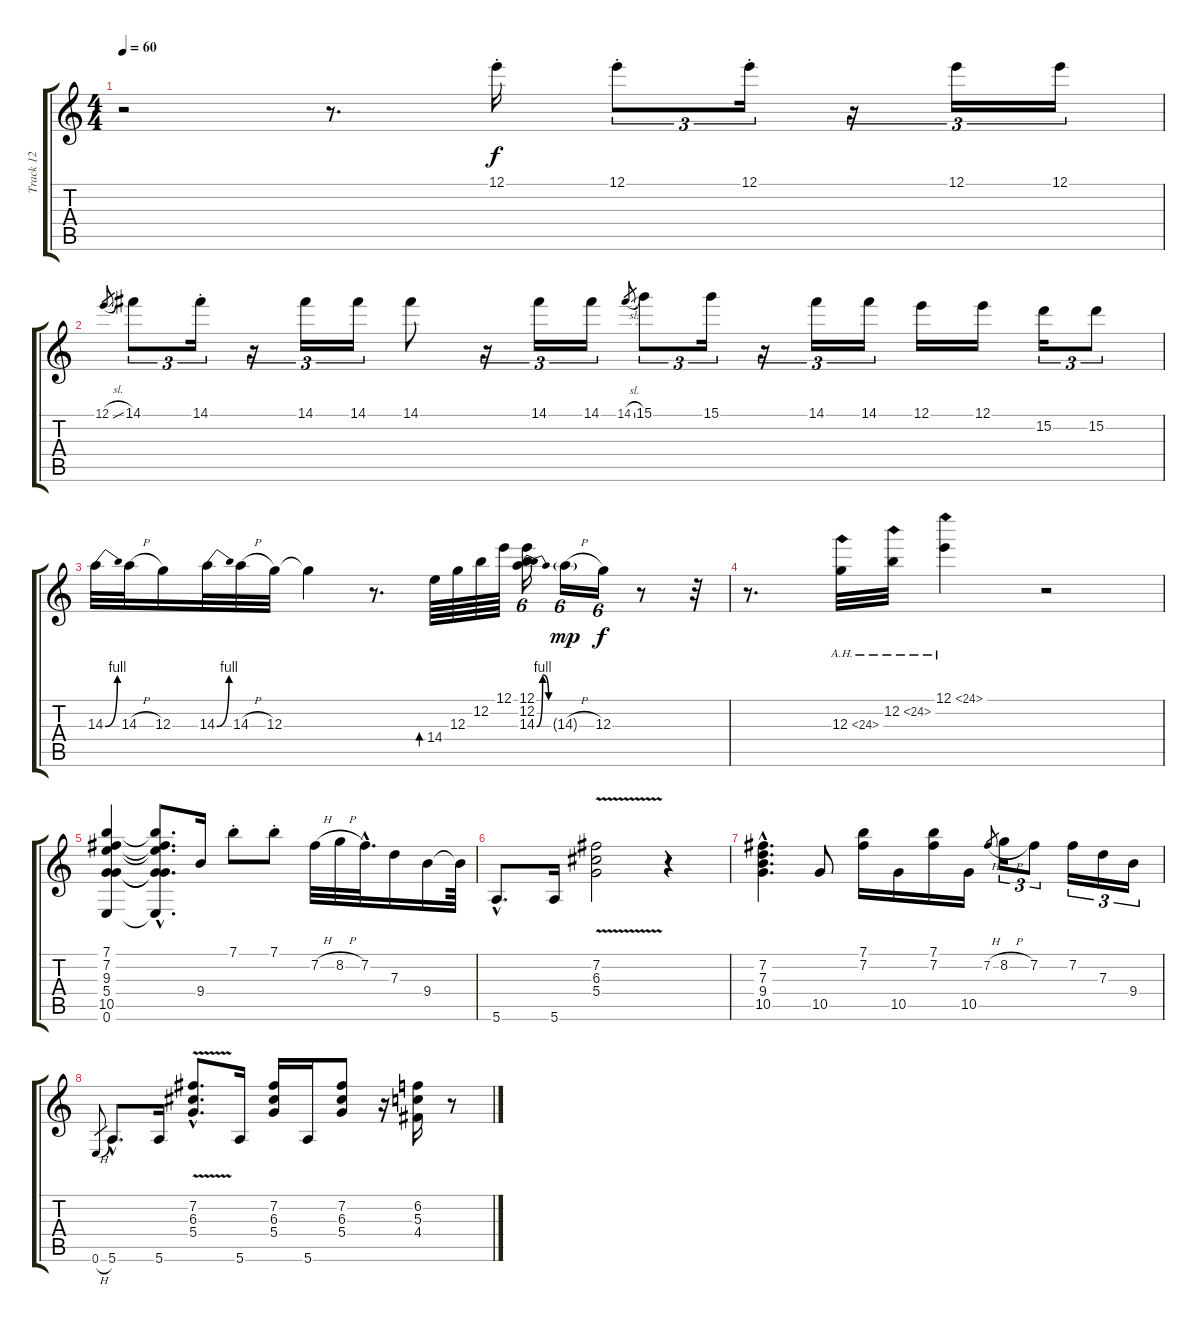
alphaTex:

\track ("Track 12" "Track 12") {instrument electricguitarjazz}
\staff {score tabs}
\tuning (E4 B3 G3 D3 A2 E2) {hide}
\ts (4 4)
\tempo 60
\clef g2
\ks c
r.2{dy f} r.8{d} 12.1{st}.16 12.1{st}.8{tu (3 2)} 12.1{st}.16{tu (3 2)} r.16{tu (3 2)} 12.1.16{tu (3 2)} 12.1.16{tu (3 2)} |
12.1{sl}.8{gr} 14.1.8{tu (3 2)} 14.1{st}.16{tu (3 2)} r.16{tu (3 2)} 14.1.16{tu (3 2)} 14.1.16{tu (3 2)} 14.1.8 r.16{tu (3 2)} 14.1.16{tu (3 2)} 14.1.16{tu (3 2)} 14.1{sl}.8{gr} 15.1.8{tu (3 2)} 15.1.16{tu (3 2)} r.16{tu (3 2)} 14.1.16{tu (3 2)} 14.1.16{tu (3 2)} 12.1.16 12.1.16 15.2.16{tu (3 2)} 15.2.8{tu (3 2)} |
14.3{be (bend 0 0 60 4)}.32 14.3{h}.32 12.3.16 14.3{be (bend 0 0 60 4)}.32 14.3{h}.32 12.3.32 12.3{t}.4 r.8{d} 14.4.64{bd 30} 12.3.64 12.2.64 12.1.64 (12.1 12.2 14.3{be (bendrelease 0 0 15 4 45 4 60 0)}).16{tu (6 4)} 14.3{h g}.16{tu (6 4) dy mp} 12.3.16{tu (6 4) dy f} r.8 r.32 |
r.8{d} 12.3{ah 12}.32 12.2{ah 12}.32 12.1{ah 12}.4 r.2 |
(7.1 7.2 9.3 5.4 10.5 0.6).4 (7.1{hac t} 7.2{hac t} 9.3{hac t} 5.4{hac t} 10.5{hac t} 0.6{hac t}).8{d} 9.4.16 7.1{st}.8 7.1{st}.8 7.2{h}.32 8.2{h}.32 7.2{hac}.32{d} 7.3.16 9.4.16 9.4{t}.64 |
5.6{hac}.8{d} 5.6.16 (7.2{v} 6.3{v} 5.4{v}).2 r.4 |
(7.2{hac} 7.3{hac} 9.4{hac} 10.5{hac}).4{d} 10.5.8 (7.1 7.2).16 10.5.16 (7.1 7.2).16 10.5.16 7.2{h}.8{gr} 8.2{h}.16{tu (3 2)} 7.2.8{tu (3 2)} 7.2.16{tu (3 2)} 7.3.16{tu (3 2)} 9.4.16{tu (3 2)} |
0.6{h}.8{gr} 5.6{hac}.8{d} 5.6.16 (7.2{v hac} 6.3{v hac} 5.4{v hac}).8{d} 5.6.16 (7.2 6.3 5.4).16 5.6.16 (7.2 6.3 5.4).8 r.16 (6.2 5.3 4.4).16 r.8
